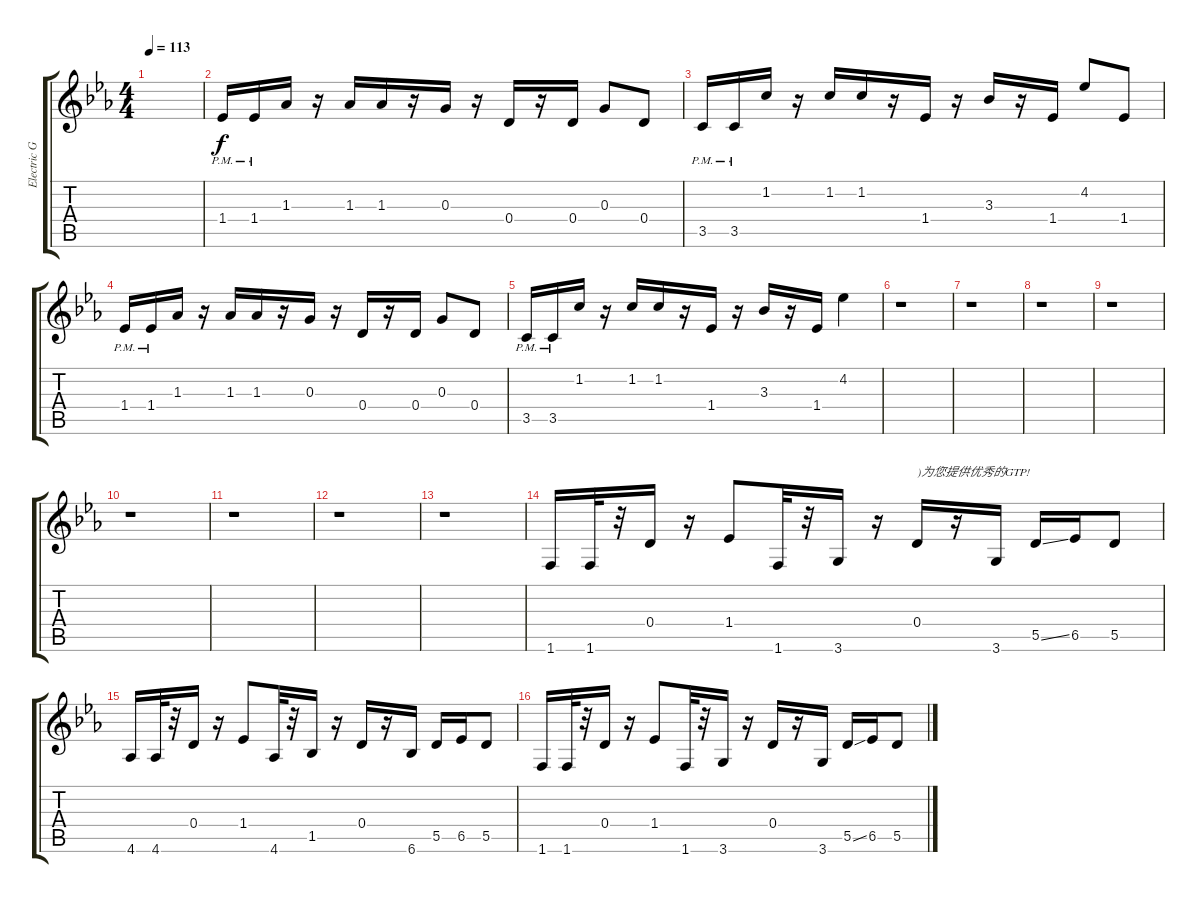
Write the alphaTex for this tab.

\track ("Electric Guitar" "Electric G") {instrument distortionguitar}
\staff {score tabs}
\tuning (E4 B3 G3 D3 A2 E2) {hide}
\ts (4 4)
\tempo 113
\clef g2
\ks eb
|
1.4{pm}.16 1.4{pm}.16 1.3.16 r.16 1.3.16 1.3.16 r.16 0.3.16 r.16 0.4.16 r.16 0.4.16 0.3.8 0.4.8 |
3.5{pm}.16 3.5{pm}.16 1.2.16 r.16 1.2.16 1.2.16 r.16 1.4.16 r.16 3.3.16 r.16 1.4.16 4.2.8 1.4.8 |
1.4{pm}.16 1.4{pm}.16 1.3.16 r.16 1.3.16 1.3.16 r.16 0.3.16 r.16 0.4.16 r.16 0.4.16 0.3.8 0.4.8 |
3.5{pm}.16 3.5{pm}.16 1.2.16 r.16 1.2.16 1.2.16 r.16 1.4.16 r.16 3.3.16 r.16 1.4.16 4.2.4 |
r.1 |
r.1 |
r.1 |
r.1 |
r.1 |
r.1 |
r.1 |
r.1 |
1.6.16 1.6.32 r.32 0.4.16 r.16 1.4.8 1.6.32 r.32 3.6.16 r.16 0.4.16{txt ")为您提供优秀的GTP!"} r.16 3.6.16 5.5{ss}.16 6.5.16 5.5.8 |
4.6.16 4.6.32 r.32 0.4.16 r.16 1.4.8 4.6.32 r.32 1.5.16 r.16 0.4.16 r.16 6.6.16 5.5.16 6.5.16 5.5.8 |
1.6.16 1.6.32 r.32 0.4.16 r.16 1.4.8 1.6.32 r.32 3.6.16 r.16 0.4.16 r.16 3.6.16 5.5{ss}.16 6.5.16 5.5.8
